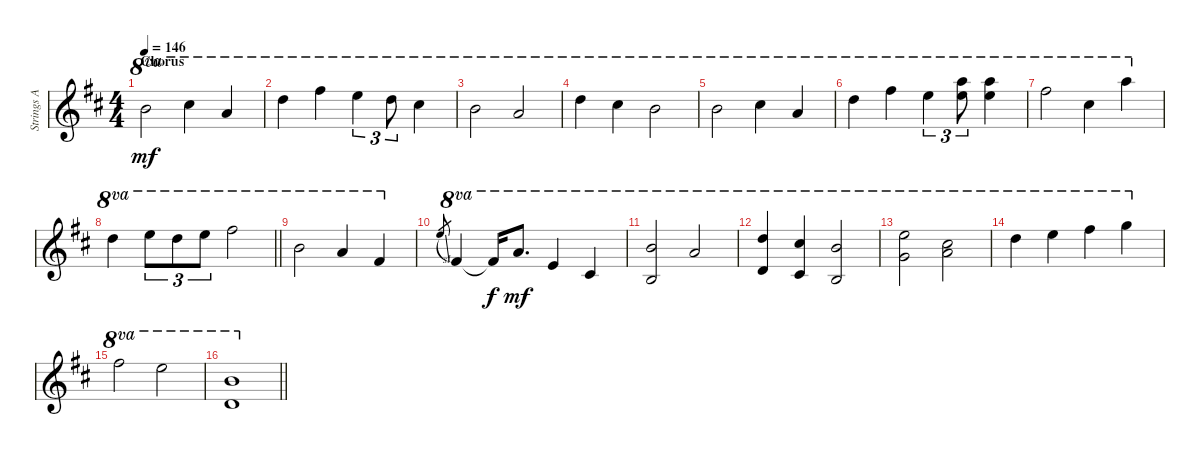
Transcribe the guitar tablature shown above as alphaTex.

\track ("Strings A" "Strings A") {instrument stringensemble1}
\staff {score}
\tuning (E4 B3 G3 D3 A2 E2) {hide}
\ts (4 4)
\section ("" "Chorus")
\tempo 146
\clef g2
\ks bminor
19.1.2{ot 8va dy mf} 21.1.4{ot 8va} 17.1.4{ot 8va} |
22.1.4{ot 8va} 26.1.4{ot 8va} 24.1.4{tu (3 2) ot 8va} 22.1.8{tu (3 2) ot 8va} 21.1.4{ot 8va} |
19.1.2{ot 8va} 17.1.2{ot 8va} |
22.1.4{ot 8va} 21.1.4{ot 8va} 19.1.2{ot 8va} |
19.1.2{ot 8va} 21.1.4{ot 8va} 17.1.4{ot 8va} |
22.1.4{ot 8va} 26.1.4{ot 8va} 24.1.4{tu (3 2) ot 8va} (29.1 29.2).8{tu (3 2) ot 8va} (29.1 29.2).4{ot 8va} |
26.1.2{ot 8va} 21.1.4{ot 8va} 29.1.4{ot 8va} |
\barLineRight lightlight
22.1.4{ot 8va} 24.1.8{tu (3 2) ot 8va} 22.1.8{tu (3 2) ot 8va} 24.1.8{tu (3 2) ot 8va} 26.1.2{ot 8va} |
\section ("" "")
19.1.2{ot 8va} 17.1.4{ot 8va} 19.2.4{ot 8va} |
17.2{sl}.8{gr} 19.2.4{ot 8va} 19.2{t}.16{ot 8va dy f} 17.1.8{d ot 8va dy mf} 17.2.4{ot 8va} 18.3.4{ot 8va} |
(19.1 16.3).2{ot 8va} 17.1.2{ot 8va} |
(22.1 19.3).4{ot 8va} (21.1 18.3).4{ot 8va} (19.1 16.3).2{ot 8va} |
(24.1 24.3).2{ot 8va} (21.1 22.2).2{ot 8va} |
22.1.4{ot 8va} 24.1.4{ot 8va} 26.1.4{ot 8va} 27.1.4{ot 8va} |
26.1.2{ot 8va} 24.1.2{ot 8va} |
\barLineRight lightlight
(19.1 19.3).1{ot 8va}
